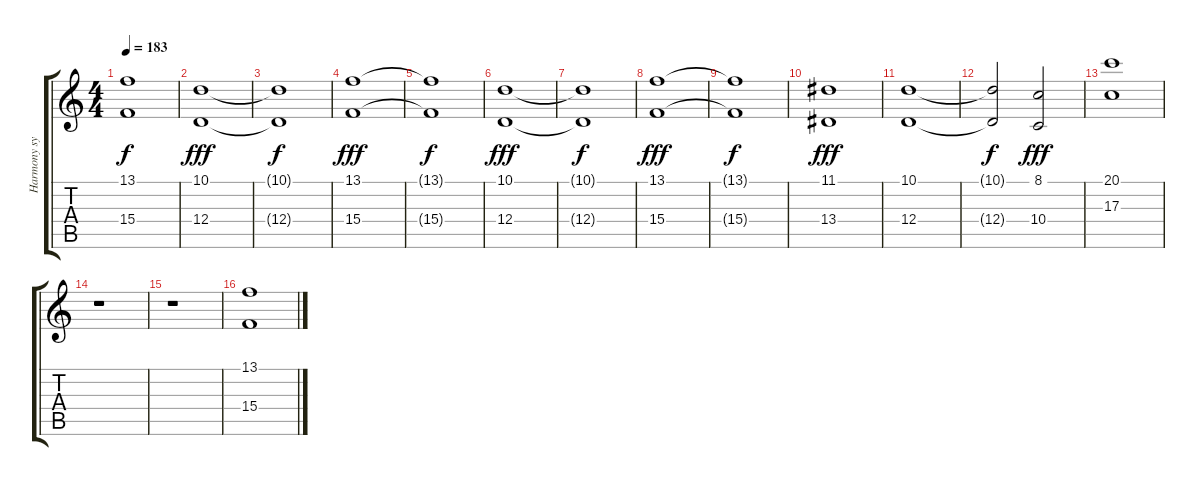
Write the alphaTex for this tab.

\track ("Harmony synth (strings) / Chords" "Harmony sy") {instrument stringensemble2}
\staff {score tabs}
\tuning (E4 B3 G3 D3 A2 E2) {hide}
\ts (4 4)
\tempo 183
\clef g2
\ks c
(13.1{t} 15.4{t}).1{dy f} |
(10.1 12.4).1{dy fff} |
(10.1{t} 12.4{t}).1{dy f} |
(13.1 15.4).1{dy fff} |
(13.1{t} 15.4{t}).1{dy f} |
(10.1 12.4).1{dy fff} |
(10.1{t} 12.4{t}).1{dy f} |
(13.1 15.4).1{dy fff} |
(13.1{t} 15.4{t}).1{dy f} |
(11.1 13.4).1{dy fff} |
(10.1 12.4).1 |
(10.1{t} 12.4{t}).2{dy f} (8.1 10.4).2{dy fff} |
(20.1 17.3).1 |
r.1 |
r.1 |
(13.1 15.4).1
